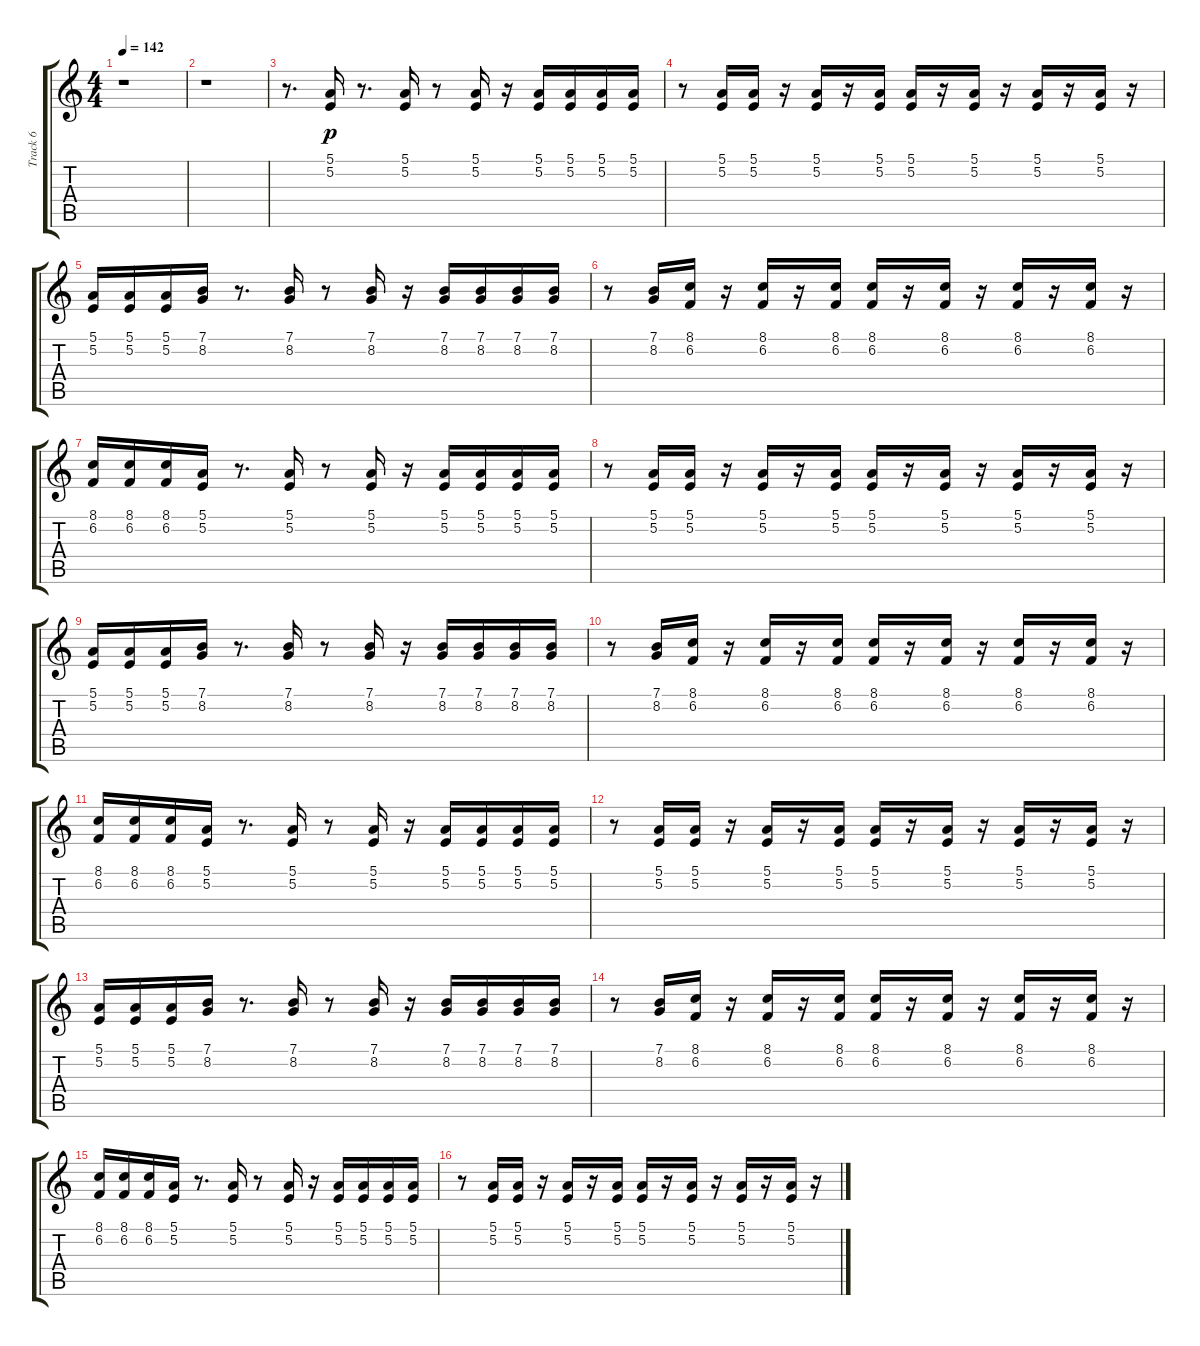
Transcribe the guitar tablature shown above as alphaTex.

\track ("Track 6" "Track 6") {instrument lead2sawtooth}
\staff {score tabs}
\tuning (E4 B3 G3 D3 A2 E2) {hide}
\ts (4 4)
\tempo 142
\clef g2
\ks c
r.1{dy p} |
r.1 |
r.8{d} (5.1 5.2).16 r.8{d} (5.1 5.2).16 r.8 (5.1 5.2).16 r.16 (5.1 5.2).16 (5.1 5.2).16 (5.1 5.2).16 (5.1 5.2).16 |
r.8 (5.1 5.2).16 (5.1 5.2).16 r.16 (5.1 5.2).16 r.16 (5.1 5.2).16 (5.1 5.2).16 r.16 (5.1 5.2).16 r.16 (5.1 5.2).16 r.16 (5.1 5.2).16 r.16 |
(5.1 5.2).16 (5.1 5.2).16 (5.1 5.2).16 (7.1 8.2).16 r.8{d} (7.1 8.2).16 r.8 (7.1 8.2).16 r.16 (7.1 8.2).16 (7.1 8.2).16 (7.1 8.2).16 (7.1 8.2).16 |
r.8 (7.1 8.2).16 (8.1 6.2).16 r.16 (8.1 6.2).16 r.16 (8.1 6.2).16 (8.1 6.2).16 r.16 (8.1 6.2).16 r.16 (8.1 6.2).16 r.16 (8.1 6.2).16 r.16 |
(8.1 6.2).16 (8.1 6.2).16 (8.1 6.2).16 (5.1 5.2).16 r.8{d} (5.1 5.2).16 r.8 (5.1 5.2).16 r.16 (5.1 5.2).16 (5.1 5.2).16 (5.1 5.2).16 (5.1 5.2).16 |
r.8 (5.1 5.2).16 (5.1 5.2).16 r.16 (5.1 5.2).16 r.16 (5.1 5.2).16 (5.1 5.2).16 r.16 (5.1 5.2).16 r.16 (5.1 5.2).16 r.16 (5.1 5.2).16 r.16 |
(5.1 5.2).16 (5.1 5.2).16 (5.1 5.2).16 (7.1 8.2).16 r.8{d} (7.1 8.2).16 r.8 (7.1 8.2).16 r.16 (7.1 8.2).16 (7.1 8.2).16 (7.1 8.2).16 (7.1 8.2).16 |
r.8 (7.1 8.2).16 (8.1 6.2).16 r.16 (8.1 6.2).16 r.16 (8.1 6.2).16 (8.1 6.2).16 r.16 (8.1 6.2).16 r.16 (8.1 6.2).16 r.16 (8.1 6.2).16 r.16 |
(8.1 6.2).16 (8.1 6.2).16 (8.1 6.2).16 (5.1 5.2).16 r.8{d} (5.1 5.2).16 r.8 (5.1 5.2).16 r.16 (5.1 5.2).16 (5.1 5.2).16 (5.1 5.2).16 (5.1 5.2).16 |
r.8 (5.1 5.2).16 (5.1 5.2).16 r.16 (5.1 5.2).16 r.16 (5.1 5.2).16 (5.1 5.2).16 r.16 (5.1 5.2).16 r.16 (5.1 5.2).16 r.16 (5.1 5.2).16 r.16 |
(5.1 5.2).16 (5.1 5.2).16 (5.1 5.2).16 (7.1 8.2).16 r.8{d} (7.1 8.2).16 r.8 (7.1 8.2).16 r.16 (7.1 8.2).16 (7.1 8.2).16 (7.1 8.2).16 (7.1 8.2).16 |
r.8 (7.1 8.2).16 (8.1 6.2).16 r.16 (8.1 6.2).16 r.16 (8.1 6.2).16 (8.1 6.2).16 r.16 (8.1 6.2).16 r.16 (8.1 6.2).16 r.16 (8.1 6.2).16 r.16 |
(8.1 6.2).16 (8.1 6.2).16 (8.1 6.2).16 (5.1 5.2).16 r.8{d} (5.1 5.2).16 r.8 (5.1 5.2).16 r.16 (5.1 5.2).16 (5.1 5.2).16 (5.1 5.2).16 (5.1 5.2).16 |
r.8 (5.1 5.2).16 (5.1 5.2).16 r.16 (5.1 5.2).16 r.16 (5.1 5.2).16 (5.1 5.2).16 r.16 (5.1 5.2).16 r.16 (5.1 5.2).16 r.16 (5.1 5.2).16 r.16
